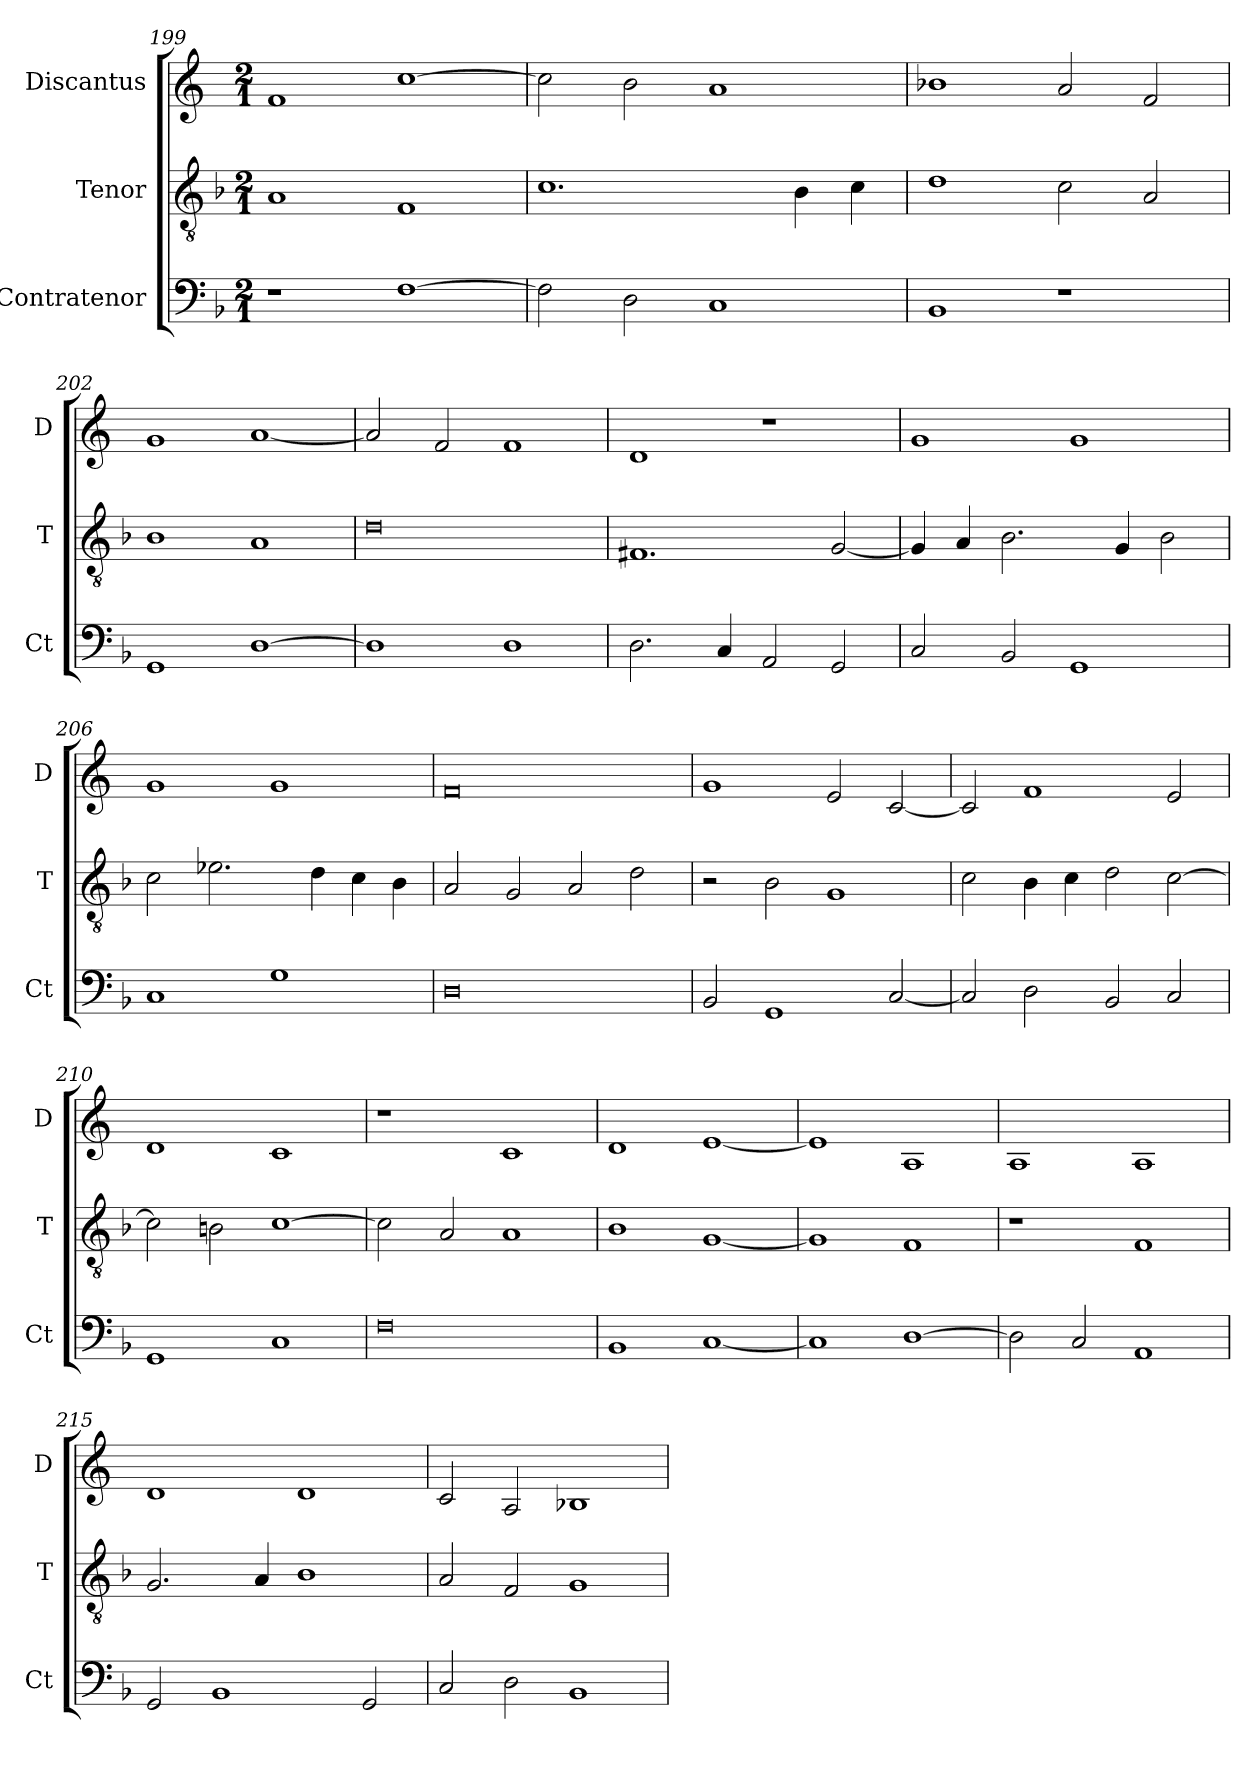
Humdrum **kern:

**kern	**kern	**kern
*part3	*part2	*part1
*staff3	*staff2	*staff1
*I"Contratenor	*I"Tenor	*I"Discantus
*I'Ct	*I'T	*I'D
*clefF4	*clefGv2	*clefG2
*k[b-]	*k[b-]	*k[]
*M2/1	*M2/1	*M2/1
=199	=199	=199
1r	1A	1f
[1F	1F	[1cc
=200	=200	=200
2F\]	1.c	2cc\]
2D\	.	2b\
1C	.	1a
.	4B-\	.
.	4c\	.
=201	=201	=201
1BB-	1d	1b-X
1r	2c\	2a/
.	2A/	2f/
=202	=202	=202
1GG	1B-	1g
[1D	1A	[1a
=203	=203	=203
1D]	0d	2a/]
.	.	2f/
1D	.	1f
=204	=204	=204
2.D\	1.F#X	1d
4C/	.	.
2AA/	.	1r
2GG/	[2G/	.
=205	=205	=205
2C/	4G/]	1g
.	4A/	.
2BB-/	2.B-\	.
1GG	.	1g
.	4G/	.
.	2B-\	.
=206	=206	=206
1C	2c\	1g
.	2.e-X\	.
1G	.	1g
.	4d\	.
.	4c\	.
.	4B-\	.
=207	=207	=207
0D	2A/	0f
.	2G/	.
.	2A/	.
.	2d\	.
=208	=208	=208
2BB-/	2r	1g
1GG	2B-\	.
.	1G	2e/
[2C/	.	[2c/
=209	=209	=209
2C/]	2c\	2c/]
2D\	4B-\	1f
.	4c\	.
2BB-/	2d\	.
2C/	[2c\	2e/
=210	=210	=210
1GG	2c\]	1d
.	2Bn\	.
1C	[1c	1c
=211	=211	=211
0F	2c\]	1r
.	2A/	.
.	1A	1c
=212	=212	=212
1BB-	1B-	1d
[1C	[1G	[1e
=213	=213	=213
1C]	1G]	1e]
[1D	1F	1A
=214	=214	=214
2D\]	1r	1A
2C/	.	.
1AA	1F	1A
=215	=215	=215
2GG/	2.G/	1d
1BB-	.	.
.	4A/	.
.	1B-	1d
2GG/	.	.
=216	=216	=216
2C/	2A/	2c/
2D\	2F/	2A/
1BB-	1G	1B-X
=	=	=
*-	*-	*-
